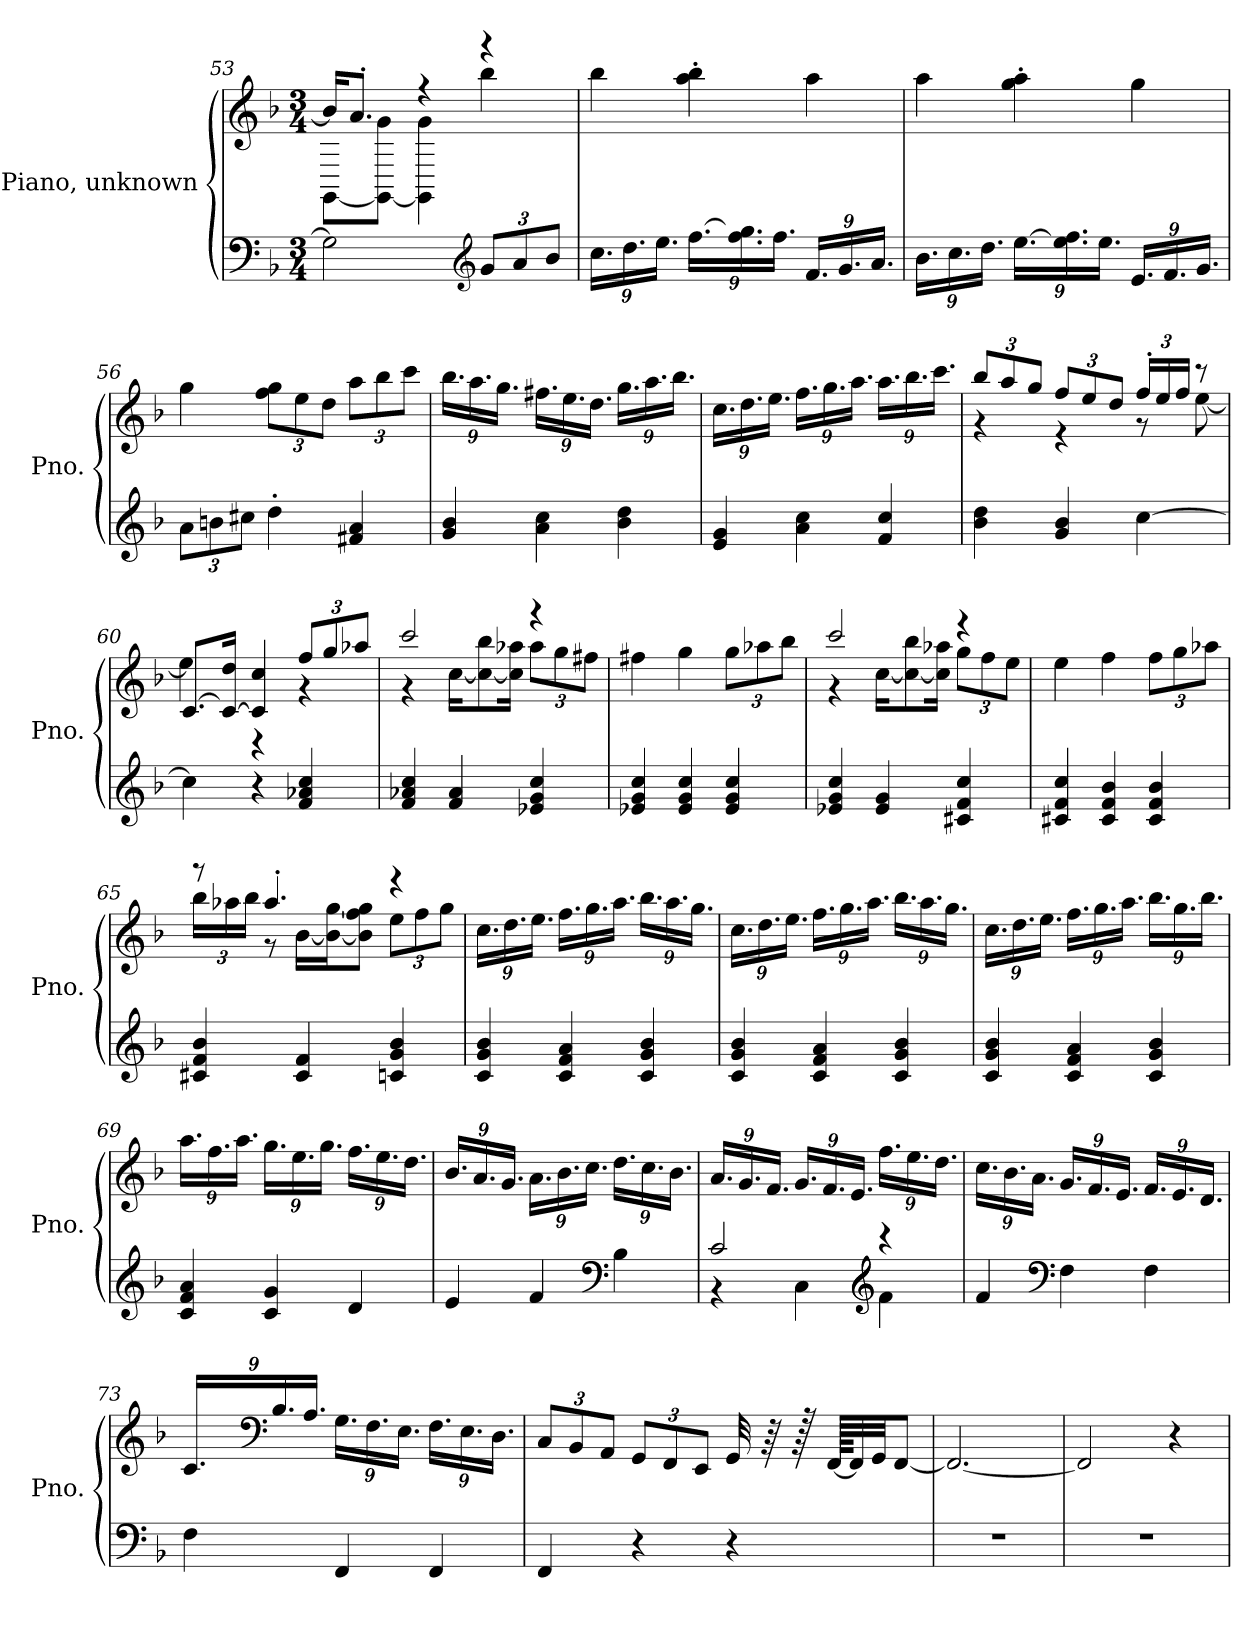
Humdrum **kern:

**kern	**kern
*part1	*part1
*staff2	*staff1
*I"Piano, unknown	*
*I'Pno.	*
*clefF4	*clefG2
*k[b-]	*k[b-]
*M3/4	*M3/4
=53	=53
*	*^
2G\]	16b-/KL]	[8GG\L
.	8.a'/J	.
.	.	8GG\_ 8g\J
.	4r	4GG\] 4g\
*clefG2	*	*
*Xbrackettup	*	*
12g/L	4r	4bb-\
12a/	.	.
12b-/J	.	.
*	*v	*v
=54	=54
18.cc\LL	4bb-\
18.dd\	.
18.ee\JJ	.
[18.ff\LL	4aa\' 4bb-\'
18.ff\] 18.gg\	.
18.ff\JJ	.
18.f/LL	4aa\
18.g/	.
18.a/JJ	.
!!LO:LB:g=z
=55	=55
18.b-\LL	4aa\
18.cc\	.
18.dd\JJ	.
[18.ee\LL	4gg\' 4aa\'
18.ee\] 18.ff\	.
18.ee\JJ	.
18.e/LL	4gg\
18.f/	.
18.g/JJ	.
=56	=56
12a\L	4gg\
12bn\	.
12cc#X\J	.
*	*Xbrackettup
4dd'\	12ff\ 12gg\L
.	12ee\
.	12dd\J
4f#X/ 4a/	12aa\L
.	12bb-\
.	12ccc\J
=57	=57
4g/ 4b-/	18.bb-\LL
.	18.aa\
.	18.gg\JJ
4a\ 4cc\	18.ff#X\LL
.	18.ee\
.	18.dd\JJ
4b-\ 4dd\	18.gg\LL
.	18.aa\
.	18.bb-\JJ
!!LO:LB:g=z
=58	=58
4e/ 4g/	18.cc\LL
.	18.dd\
.	18.ee\JJ
4a\ 4cc\	18.ff\LL
.	18.gg\
.	18.aa\JJ
4f/ 4cc/	18.aa\LL
.	18.bb-\
.	18.ccc\JJ
=59	=59
*	*^
4b-\ 4dd\	12bb-/L	4r
.	12aa/	.
.	12gg/J	.
4g/ 4b-/	12ff/L	4r
.	12ee/	.
.	12dd/J	.
[4cc\	24ff'/LL	8r
.	24ee/	.
.	24ff/JJ	.
.	8r	[8ee\
=60	=60	=60
4cc\]	[8.c/L	4ee\]
.	16c/_ 16dd/Jk	.
4r	4c/] 4cc/	4r
4f/ 4a-X/ 4cc/	12ff/L	4r
.	12gg/	.
.	12aa-X/J	.
!!LO:LB:g=z	!!
=61	=61	=61
4f/ 4a-X/ 4cc/	2ccc/	4r
4f/ 4a-/	.	[16cc\KL
.	.	8cc\_ 8bb-\
.	.	16cc\] 16aa-X\Jk
4e-X/ 4g/ 4cc/	4r	12aa-\L
.	.	12gg\
.	.	12ff#X\J
*	*v	*v
=62	=62
4e-X/ 4g/ 4cc/	4ff#X\
4e-/ 4g/ 4cc/	4gg\
4e-/ 4g/ 4cc/	12gg\L
.	12aa-X\
.	12bb-\J
=63	=63
*	*^
4e-X/ 4g/ 4cc/	2ccc/	4r
4e-/ 4g/	.	[16cc\KL
.	.	8cc\_ 8bb-\
.	.	16cc\] 16aa-X\Jk
4c#X/ 4f/ 4cc/	4r	12gg\L
.	.	12ff\
.	.	12ee\J
*	*v	*v
=64	=64
4c#X/ 4f/ 4cc/	4ee\
4c#/ 4f/ 4b-/	4ff\
4c#/ 4f/ 4b-/	12ff\L
.	12gg\
.	12aa-X\J
!!LO:LB:g=z
=65	=65
*	*^
4c#X/ 4f/ 4b-/	8r	24bb-\LL
.	.	24aa-X\
.	.	24bb-\JJ
.	4.aa-'/	8r
4c#/ 4f/	.	[16b-\LL
.	.	16b-\_ [16gg\J
.	.	8b-\] 8ff\ 8gg\]J
4cn/ 4g/ 4b-/	4r	12ee\L
.	.	12ff\
.	.	12gg\J
*	*v	*v
=66	=66
4c/ 4g/ 4b-/	18.cc\LL
.	18.dd\
.	18.ee\JJ
4c/ 4f/ 4a/	18.ff\LL
.	18.gg\
.	18.aa\JJ
4c/ 4g/ 4b-/	18.bb-\LL
.	18.aa\
.	18.gg\JJ
=67	=67
4c/ 4g/ 4b-/	18.cc\LL
.	18.dd\
.	18.ee\JJ
4c/ 4f/ 4a/	18.ff\LL
.	18.gg\
.	18.aa\JJ
4c/ 4g/ 4b-/	18.bb-\LL
.	18.aa\
.	18.gg\JJ
!!LO:PB:g=z
=68	=68
4c/ 4g/ 4b-/	18.cc\LL
.	18.dd\
.	18.ee\JJ
4c/ 4f/ 4a/	18.ff\LL
.	18.gg\
.	18.aa\JJ
4c/ 4g/ 4b-/	18.bb-\LL
.	18.gg\
.	18.bb-\JJ
=69	=69
4c/ 4f/ 4a/	18.aa\LL
.	18.ff\
.	18.aa\JJ
4c/ 4g/	18.gg\LL
.	18.ee\
.	18.gg\JJ
4d/	18.ff\LL
.	18.ee\
.	18.dd\JJ
=70	=70
4e/	18.b-/LL
.	18.a/
.	18.g/JJ
4f/	18.a\LL
.	18.b-\
.	18.cc\JJ
*clefF4	*
4B-\	18.dd\LL
.	18.cc\
.	18.b-\JJ
!!LO:LB:g=z
=71	=71
*^	*
2c/	4r	18.a/LL
.	.	18.g/
.	.	18.f/JJ
.	4C\	18.g/LL
.	.	18.f/
.	.	18.e/JJ
*clefG2	*	*
4r	4f\	18.ff\LL
.	.	18.ee\
.	.	18.dd\JJ
*v	*v	*
=72	=72
4f/	18.cc\LL
.	18.b-\
.	18.a\JJ
*clefF4	*
4F\	18.g/LL
.	18.f/
.	18.e/JJ
4F\	18.f/LL
.	18.e/
.	18.d/JJ
=73	=73
4F\	18.c/LL
*	*clefF4
.	18.B-/
.	18.A/JJ
4FF/	18.G\LL
.	18.F\
.	18.E\JJ
4FF/	18.F\LL
.	18.E\
.	18.D\JJ
!!LO:LB:g=z
=74	=74
4FF/	12C/L
.	12BB-/
.	12AA/J
4r	12GG/L
.	12FF/
.	12EE/J
4r	32GG/
.	64r
.	128r
.	[128FF/KKLLL
.	32FF/]
.	32GG/JJ
.	[8FF/J
=75	=75
2.r	2.FF/_
=76	=76
2.r	2FF/]
.	4r
=	=
*-	*-
